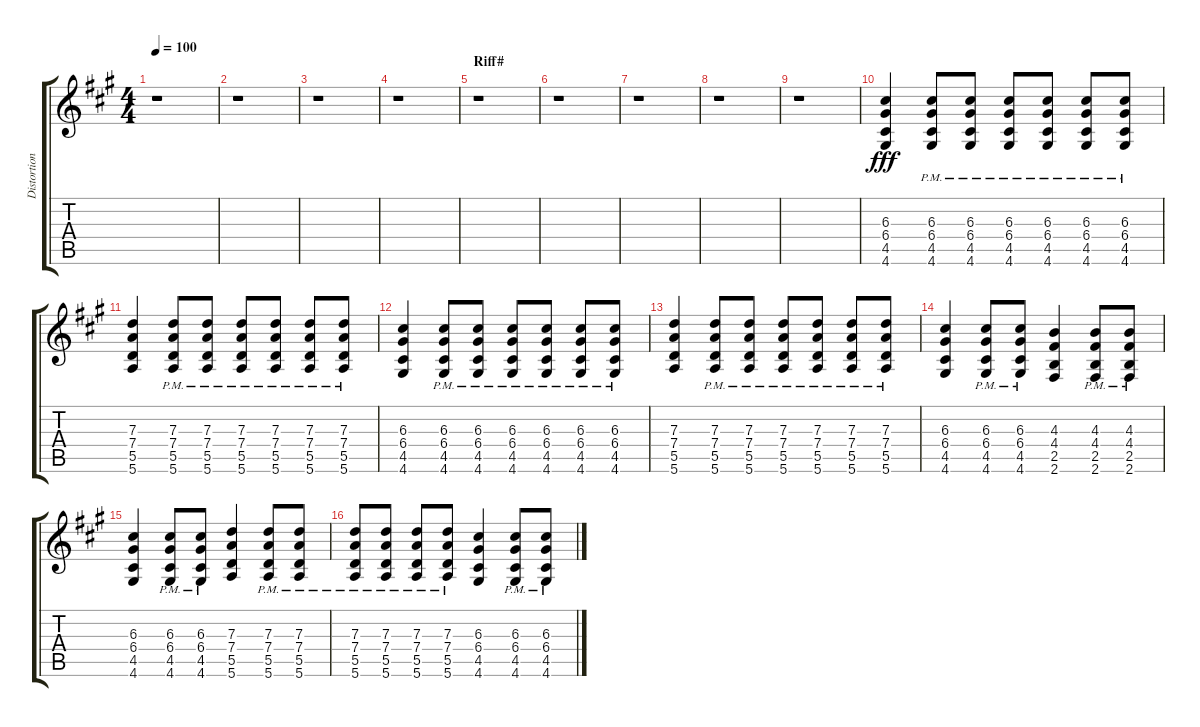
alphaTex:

\track ("Distortion Guitar" "Distortion") {instrument distortionguitar}
\staff {score tabs}
\tuning (E4 B3 G3 D3 A2 E2) {hide}
\ts (4 4)
\tempo 100
\clef g2
\ks f#minor
r.1{dy fff} |
r.1 |
r.1 |
r.1 |
\section ("" "Riff#")
r.1 |
r.1 |
r.1 |
r.1 |
r.1 |
(6.3 6.4 4.5 4.6).4{volume 8 balance 8} (6.3 6.4 4.5 4.6{pm}).8 (6.3 6.4 4.5 4.6{pm}).8 (6.3 6.4 4.5 4.6{pm}).8 (6.3 6.4 4.5 4.6{pm}).8 (6.3 6.4 4.5 4.6{pm}).8 (6.3 6.4 4.5 4.6{pm}).8 |
(7.3 7.4 5.5 5.6).4 (7.3 7.4 5.5 5.6{pm}).8 (7.3 7.4 5.5 5.6{pm}).8 (7.3 7.4 5.5 5.6{pm}).8 (7.3 7.4 5.5 5.6{pm}).8 (7.3 7.4 5.5 5.6{pm}).8 (7.3 7.4 5.5 5.6{pm}).8 |
(6.3 6.4 4.5 4.6).4 (6.3 6.4 4.5 4.6{pm}).8 (6.3 6.4 4.5 4.6{pm}).8 (6.3 6.4 4.5 4.6{pm}).8 (6.3 6.4 4.5 4.6{pm}).8 (6.3 6.4 4.5 4.6{pm}).8 (6.3 6.4 4.5 4.6{pm}).8 |
(7.3 7.4 5.5 5.6).4 (7.3 7.4 5.5 5.6{pm}).8 (7.3 7.4 5.5 5.6{pm}).8 (7.3 7.4 5.5 5.6{pm}).8 (7.3 7.4 5.5 5.6{pm}).8 (7.3 7.4 5.5 5.6{pm}).8 (7.3 7.4 5.5 5.6{pm}).8 |
(6.3 6.4 4.5 4.6).4 (6.3 6.4 4.5 4.6{pm}).8 (6.3 6.4 4.5 4.6{pm}).8 (4.3 4.4 2.5 2.6).4 (4.3 4.4 2.5 2.6{pm}).8 (4.3 4.4 2.5 2.6{pm}).8 |
(6.3 6.4 4.5 4.6).4 (6.3 6.4 4.5 4.6{pm}).8 (6.3 6.4 4.5 4.6{pm}).8 (7.3 7.4 5.5 5.6).4 (7.3 7.4 5.5 5.6{pm}).8 (7.3 7.4 5.5 5.6{pm}).8 |
(7.3 7.4 5.5 5.6{pm}).8 (7.3 7.4 5.5 5.6{pm}).8 (7.3 7.4 5.5 5.6{pm}).8 (7.3 7.4 5.5 5.6{pm}).8 (6.3 6.4 4.5 4.6).4 (6.3 6.4 4.5 4.6{pm}).8 (6.3 6.4 4.5 4.6{pm}).8
